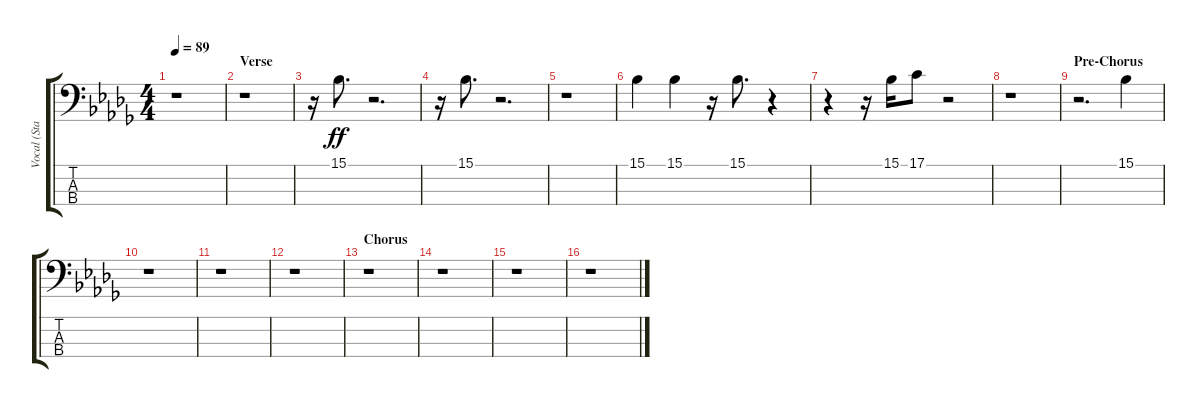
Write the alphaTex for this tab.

\track ("Vocal (Staff 2)" "Vocal (Sta") {instrument lead3calliope}
\staff {score tabs}
\tuning (G2 D2 A1 E1) {hide}
\ts (4 4)
\tempo 89
\clef f4
\ks bbminor
r.1{dy ff} |
\section ("" "Verse")
r.1 |
r.16 15.1.8{d} r.2{d} |
r.16 15.1.8{d} r.2{d} |
r.1 |
15.1.4 15.1.4 r.16 15.1.8{d} r.4 |
r.4 r.16 15.1.16 17.1.8 r.2 |
r.1 |
\section ("" "Pre-Chorus")
r.2{d} 15.1.4 |
r.1 |
r.1 |
r.1 |
\section ("" "Chorus")
r.1 |
r.1 |
r.1 |
r.1
